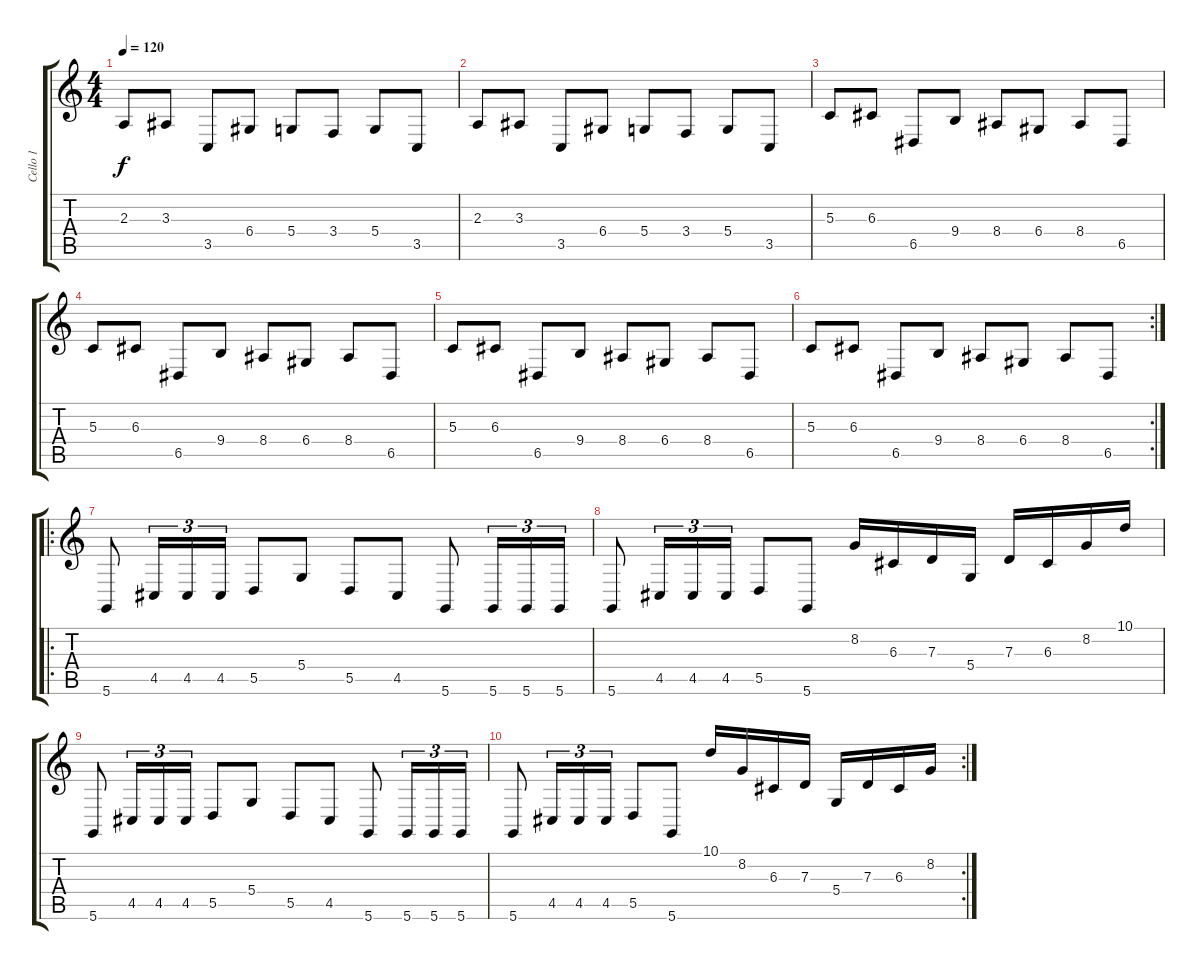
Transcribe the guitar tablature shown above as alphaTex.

\track ("Cello 1" "Cello 1") {instrument pizzicatostrings}
\staff {score tabs}
\tuning (E4 B3 G3 D3 A2 D2) {hide}
\ts (4 4)
\tempo 120
\clef g2
\ks c
2.3.8{dy f} 3.3.8 3.5.8 6.4.8 5.4.8 3.4.8 5.4.8 3.5.8 |
2.3.8 3.3.8 3.5.8 6.4.8 5.4.8 3.4.8 5.4.8 3.5.8 |
5.3.8 6.3.8 6.5.8 9.4.8 8.4.8 6.4.8 8.4.8 6.5.8 |
5.3.8 6.3.8 6.5.8 9.4.8 8.4.8 6.4.8 8.4.8 6.5.8 |
5.3.8 6.3.8 6.5.8 9.4.8 8.4.8 6.4.8 8.4.8 6.5.8 |
\rc 2
5.3.8 6.3.8 6.5.8 9.4.8 8.4.8 6.4.8 8.4.8 6.5.8 |
\ro
5.6.8 4.5.16{tu (3 2)} 4.5.16{tu (3 2)} 4.5.16{tu (3 2)} 5.5.8 5.4.8 5.5.8 4.5.8 5.6.8 5.6.16{tu (3 2)} 5.6.16{tu (3 2)} 5.6.16{tu (3 2)} |
5.6.8 4.5.16{tu (3 2)} 4.5.16{tu (3 2)} 4.5.16{tu (3 2)} 5.5.8 5.6.8 8.2.16 6.3.16 7.3.16 5.4.16 7.3.16 6.3.16 8.2.16 10.1.16 |
5.6.8 4.5.16{tu (3 2)} 4.5.16{tu (3 2)} 4.5.16{tu (3 2)} 5.5.8 5.4.8 5.5.8 4.5.8 5.6.8 5.6.16{tu (3 2)} 5.6.16{tu (3 2)} 5.6.16{tu (3 2)} |
\rc 2
5.6.8 4.5.16{tu (3 2)} 4.5.16{tu (3 2)} 4.5.16{tu (3 2)} 5.5.8 5.6.8 10.1.16 8.2.16 6.3.16 7.3.16 5.4.16 7.3.16 6.3.16 8.2.16
